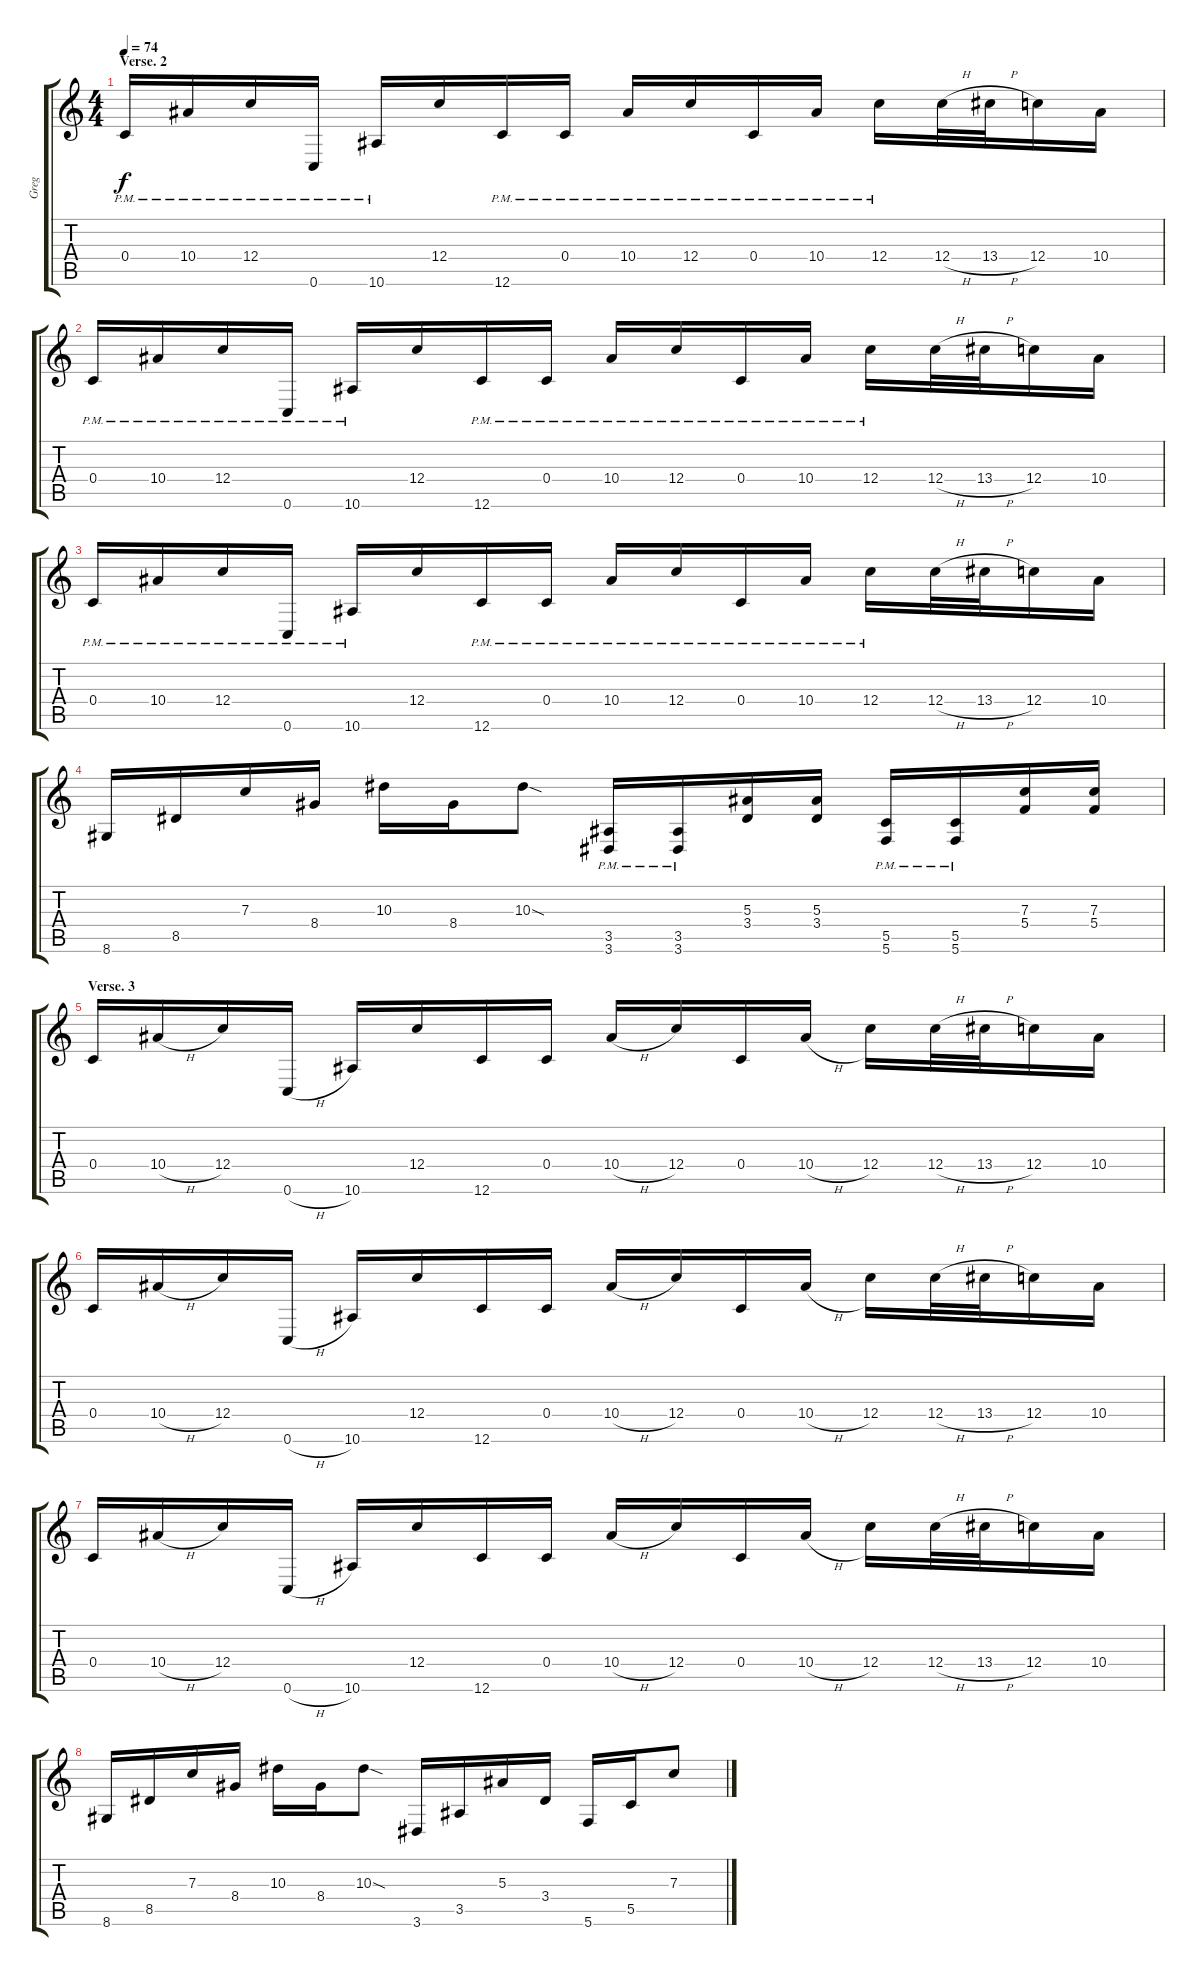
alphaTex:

\track ("Greg" "Greg") {instrument distortionguitar}
\staff {score tabs}
\tuning (D4 A3 F3 C3 G2 C2) {hide}
\ts (4 4)
\section ("" "Verse. 2")
\tempo 74
\clef g2
\ks c
0.4{pm}.16{dy f} 10.4{pm}.16 12.4{pm}.16 0.6{pm}.16 10.6{pm}.16 12.4.16 12.6{pm}.16 0.4{pm}.16 10.4{pm}.16 12.4{pm}.16 0.4{pm}.16 10.4{pm}.16 12.4{pm}.16 12.4{h}.32 13.4{h}.32 12.4.16 10.4.16 |
0.4{pm}.16 10.4{pm}.16 12.4{pm}.16 0.6{pm}.16 10.6{pm}.16 12.4.16 12.6{pm}.16 0.4{pm}.16 10.4{pm}.16 12.4{pm}.16 0.4{pm}.16 10.4{pm}.16 12.4{pm}.16 12.4{h}.32 13.4{h}.32 12.4.16 10.4.16 |
0.4{pm}.16 10.4{pm}.16 12.4{pm}.16 0.6{pm}.16 10.6{pm}.16 12.4.16 12.6{pm}.16 0.4{pm}.16 10.4{pm}.16 12.4{pm}.16 0.4{pm}.16 10.4{pm}.16 12.4{pm}.16 12.4{h}.32 13.4{h}.32 12.4.16 10.4.16 |
8.6.16 8.5.16 7.3.16 8.4.16 10.3.16 8.4.16 10.3{sod}.8 (3.5{pm} 3.6{pm}).16 (3.5{pm} 3.6{pm}).16 (5.3 3.4).16 (5.3 3.4).16 (5.5{pm} 5.6{pm}).16 (5.5{pm} 5.6{pm}).16 (7.3 5.4).16 (7.3 5.4).16 |
\section ("" "Verse. 3")
0.4.16 10.4{h}.16 12.4.16 0.6{h}.16 10.6.16 12.4.16 12.6.16 0.4.16 10.4{h}.16 12.4.16 0.4.16 10.4{h}.16 12.4.16 12.4{h}.32 13.4{h}.32 12.4.16 10.4.16 |
0.4.16 10.4{h}.16 12.4.16 0.6{h}.16 10.6.16 12.4.16 12.6.16 0.4.16 10.4{h}.16 12.4.16 0.4.16 10.4{h}.16 12.4.16 12.4{h}.32 13.4{h}.32 12.4.16 10.4.16 |
0.4.16 10.4{h}.16 12.4.16 0.6{h}.16 10.6.16 12.4.16 12.6.16 0.4.16 10.4{h}.16 12.4.16 0.4.16 10.4{h}.16 12.4.16 12.4{h}.32 13.4{h}.32 12.4.16 10.4.16 |
8.6.16 8.5.16 7.3.16 8.4.16 10.3.16 8.4.16 10.3{sod}.8 3.6.16 3.5.16 5.3.16 3.4.16 5.6.16 5.5.16 7.3.8
